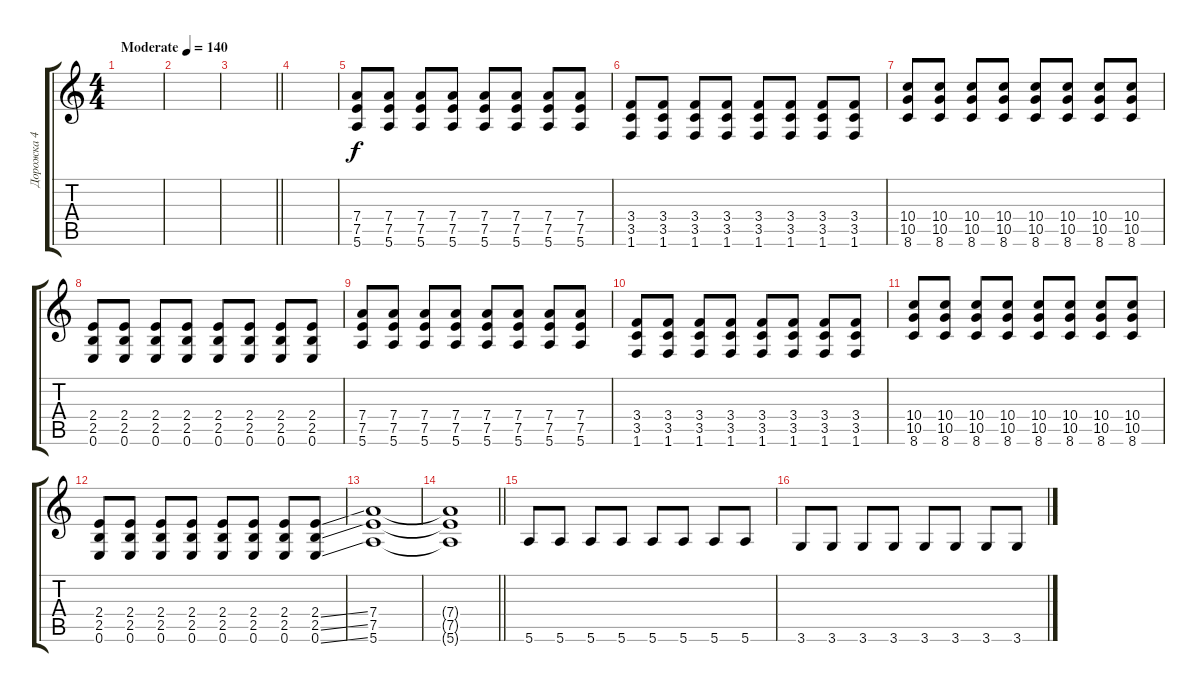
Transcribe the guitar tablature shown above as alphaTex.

\track ("Дорожка 4" "Дорожка 4") {instrument overdrivenguitar}
\staff {score tabs}
\tuning (E4 B3 G3 D3 A2 E2) {hide}
\ts (4 4)
\tempo (140 "Moderate")
\clef g2
\ks c
|
|
\barLineRight lightlight
|
|
(7.4 7.5 5.6).8 (7.4 7.5 5.6).8 (7.4 7.5 5.6).8 (7.4 7.5 5.6).8 (7.4 7.5 5.6).8 (7.4 7.5 5.6).8 (7.4 7.5 5.6).8 (7.4 7.5 5.6).8 |
(3.4 3.5 1.6).8 (3.4 3.5 1.6).8 (3.4 3.5 1.6).8 (3.4 3.5 1.6).8 (3.4 3.5 1.6).8 (3.4 3.5 1.6).8 (3.4 3.5 1.6).8 (3.4 3.5 1.6).8 |
(10.4 10.5 8.6).8 (10.4 10.5 8.6).8 (10.4 10.5 8.6).8 (10.4 10.5 8.6).8 (10.4 10.5 8.6).8 (10.4 10.5 8.6).8 (10.4 10.5 8.6).8 (10.4 10.5 8.6).8 |
(2.4 2.5 0.6).8 (2.4 2.5 0.6).8 (2.4 2.5 0.6).8 (2.4 2.5 0.6).8 (2.4 2.5 0.6).8 (2.4 2.5 0.6).8 (2.4 2.5 0.6).8 (2.4 2.5 0.6).8 |
(7.4 7.5 5.6).8 (7.4 7.5 5.6).8 (7.4 7.5 5.6).8 (7.4 7.5 5.6).8 (7.4 7.5 5.6).8 (7.4 7.5 5.6).8 (7.4 7.5 5.6).8 (7.4 7.5 5.6).8 |
(3.4 3.5 1.6).8 (3.4 3.5 1.6).8 (3.4 3.5 1.6).8 (3.4 3.5 1.6).8 (3.4 3.5 1.6).8 (3.4 3.5 1.6).8 (3.4 3.5 1.6).8 (3.4 3.5 1.6).8 |
(10.4 10.5 8.6).8 (10.4 10.5 8.6).8 (10.4 10.5 8.6).8 (10.4 10.5 8.6).8 (10.4 10.5 8.6).8 (10.4 10.5 8.6).8 (10.4 10.5 8.6).8 (10.4 10.5 8.6).8 |
(2.4 2.5 0.6).8 (2.4 2.5 0.6).8 (2.4 2.5 0.6).8 (2.4 2.5 0.6).8 (2.4 2.5 0.6).8 (2.4 2.5 0.6).8 (2.4 2.5 0.6).8 (2.4{ss} 2.5{ss} 0.6{ss}).8 |
(7.4 7.5 5.6).1 |
\barLineRight lightlight
(7.4{t} 7.5{t} 5.6{t}).1 |
5.6.8 5.6.8 5.6.8 5.6.8 5.6.8 5.6.8 5.6.8 5.6.8 |
3.6.8 3.6.8 3.6.8 3.6.8 3.6.8 3.6.8 3.6.8 3.6.8
